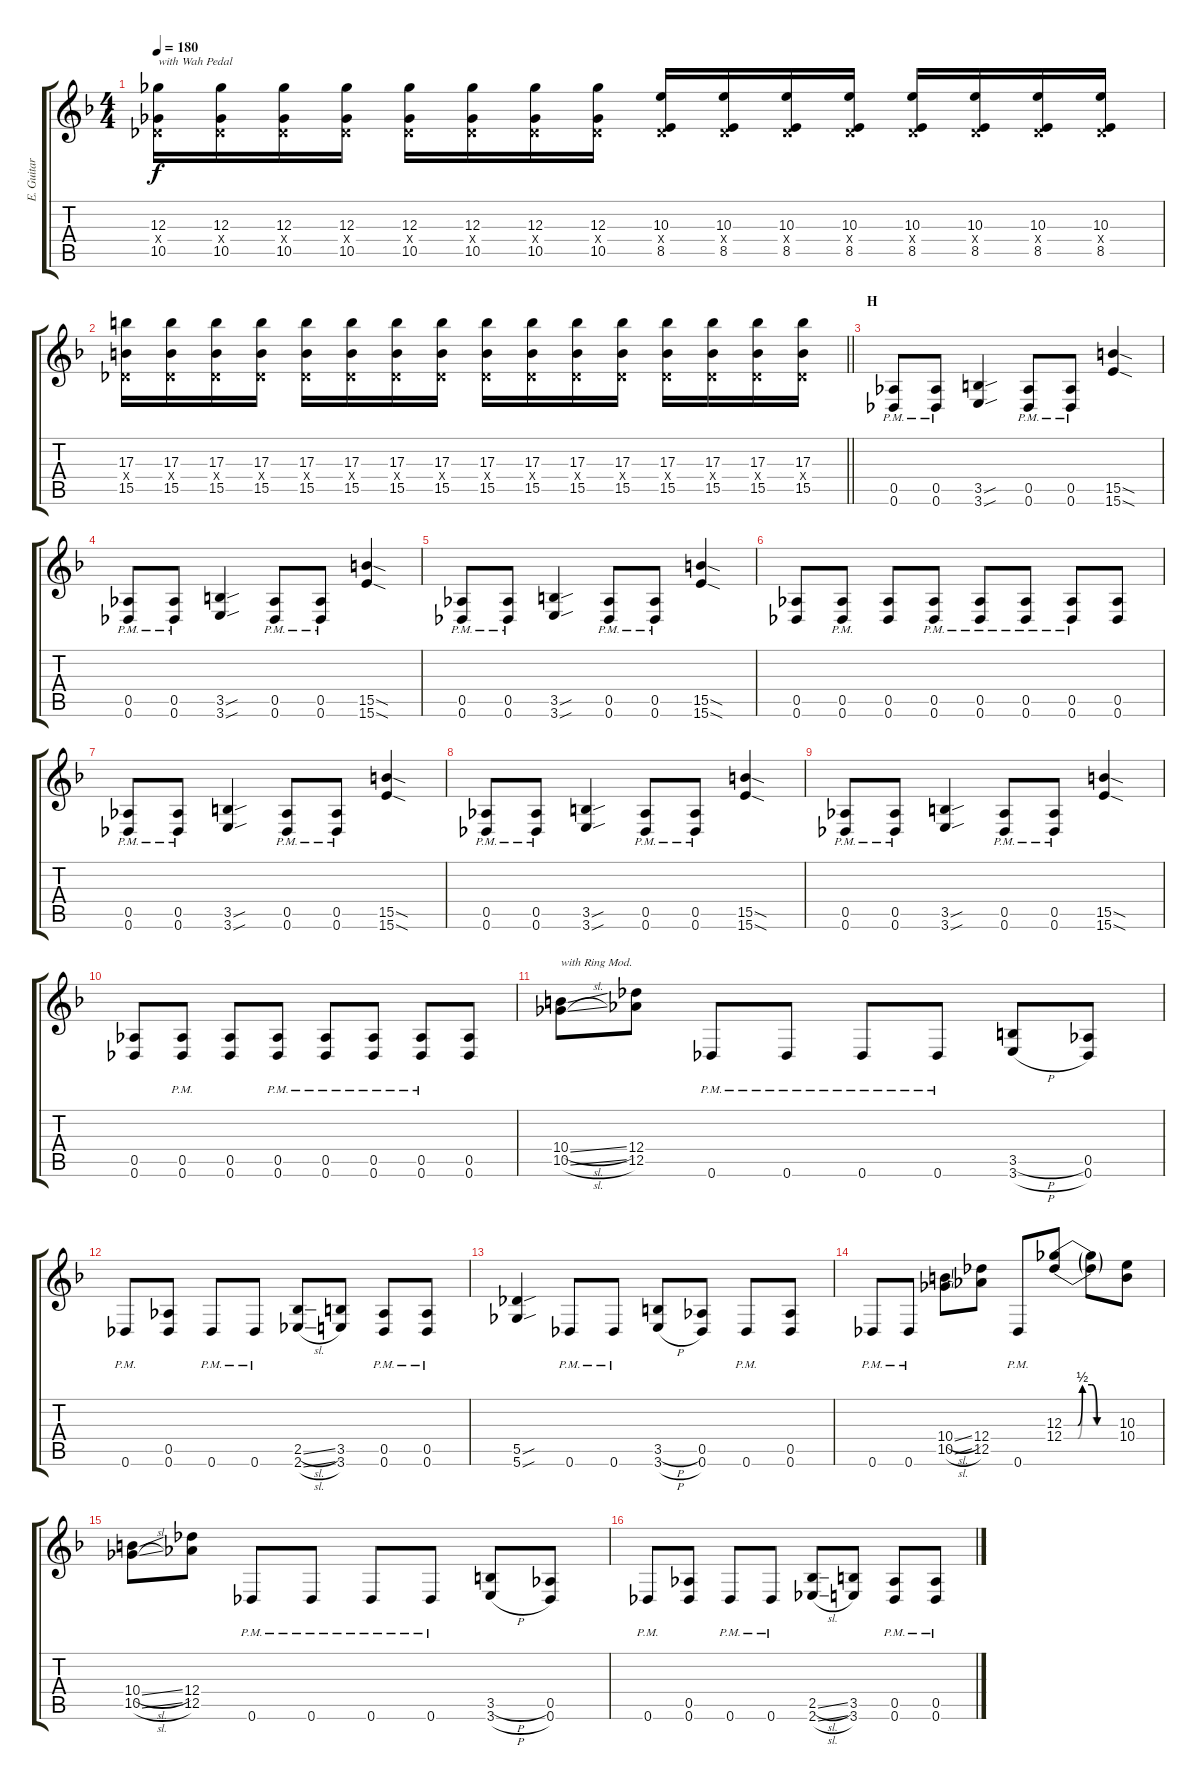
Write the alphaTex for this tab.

\track ("E. Guitar I" "E. Guitar ") {instrument distortionguitar}
\staff {score tabs}
\tuning (Eb4 Bb3 Gb3 Db3 Ab2 Db2) {hide}
\ts (4 4)
\tempo 180
\clef g2
\ks f
(12.3 0.4{x} 10.5).16{txt "with Wah Pedal" dy f} (12.3 0.4{x} 10.5).16 (12.3 0.4{x} 10.5).16 (12.3 0.4{x} 10.5).16 (12.3 0.4{x} 10.5).16 (12.3 0.4{x} 10.5).16 (12.3 0.4{x} 10.5).16 (12.3 0.4{x} 10.5).16 (10.3 0.4{x} 8.5).16 (10.3 0.4{x} 8.5).16 (10.3 0.4{x} 8.5).16 (10.3 0.4{x} 8.5).16 (10.3 0.4{x} 8.5).16 (10.3 0.4{x} 8.5).16 (10.3 0.4{x} 8.5).16 (10.3 0.4{x} 8.5).16 |
\barLineRight lightlight
(17.3 0.4{x} 15.5).16 (17.3 0.4{x} 15.5).16 (17.3 0.4{x} 15.5).16 (17.3 0.4{x} 15.5).16 (17.3 0.4{x} 15.5).16 (17.3 0.4{x} 15.5).16 (17.3 0.4{x} 15.5).16 (17.3 0.4{x} 15.5).16 (17.3 0.4{x} 15.5).16 (17.3 0.4{x} 15.5).16 (17.3 0.4{x} 15.5).16 (17.3 0.4{x} 15.5).16 (17.3 0.4{x} 15.5).16 (17.3 0.4{x} 15.5).16 (17.3 0.4{x} 15.5).16 (17.3 0.4{x} 15.5).16 |
\section ("" "H")
(0.5{pm} 0.6{pm}).8 (0.5{pm} 0.6{pm}).8 (3.5{sou} 3.6{sou}).4 (0.5{pm} 0.6{pm}).8 (0.5{pm} 0.6{pm}).8 (15.5{sod} 15.6{sod}).4 |
(0.5{pm} 0.6{pm}).8 (0.5{pm} 0.6{pm}).8 (3.5{sou} 3.6{sou}).4 (0.5{pm} 0.6{pm}).8 (0.5{pm} 0.6{pm}).8 (15.5{sod} 15.6{sod}).4 |
(0.5{pm} 0.6{pm}).8 (0.5{pm} 0.6{pm}).8 (3.5{sou} 3.6{sou}).4 (0.5{pm} 0.6{pm}).8 (0.5{pm} 0.6{pm}).8 (15.5{sod} 15.6{sod}).4 |
(0.5 0.6).8 (0.5{pm} 0.6{pm}).8 (0.5 0.6).8 (0.5{pm} 0.6{pm}).8 (0.5{pm} 0.6{pm}).8 (0.5{pm} 0.6{pm}).8 (0.5{pm} 0.6{pm}).8 (0.5 0.6).8 |
(0.5{pm} 0.6{pm}).8 (0.5{pm} 0.6{pm}).8 (3.5{sou} 3.6{sou}).4 (0.5{pm} 0.6{pm}).8 (0.5{pm} 0.6{pm}).8 (15.5{sod} 15.6{sod}).4 |
(0.5{pm} 0.6{pm}).8 (0.5{pm} 0.6{pm}).8 (3.5{sou} 3.6{sou}).4 (0.5{pm} 0.6{pm}).8 (0.5{pm} 0.6{pm}).8 (15.5{sod} 15.6{sod}).4 |
(0.5{pm} 0.6{pm}).8 (0.5{pm} 0.6{pm}).8 (3.5{sou} 3.6{sou}).4 (0.5{pm} 0.6{pm}).8 (0.5{pm} 0.6{pm}).8 (15.5{sod} 15.6{sod}).4 |
(0.5 0.6).8 (0.5{pm} 0.6{pm}).8 (0.5 0.6).8 (0.5{pm} 0.6{pm}).8 (0.5{pm} 0.6{pm}).8 (0.5{pm} 0.6{pm}).8 (0.5{pm} 0.6{pm}).8 (0.5 0.6).8 |
(10.4{sl} 10.5{sl}).8{txt "with Ring Mod." balance 8} (12.4 12.5).8 0.6{pm}.8 0.6{pm}.8 0.6{pm}.8 0.6{pm}.8 (3.5{h} 3.6{h}).8 (0.5 0.6).8 |
0.6{pm}.8 (0.5 0.6).8 0.6{pm}.8 0.6{pm}.8 (2.5{sl} 2.6{sl}).8 (3.5 3.6).8 (0.5{pm} 0.6{pm}).8 (0.5{pm} 0.6{pm}).8 |
(5.5{sou} 5.6{sou}).4 0.6{pm}.8 0.6{pm}.8 (3.5{h} 3.6{h}).8 (0.5 0.6).8 0.6{pm}.8 (0.5 0.6).8 |
0.6{pm}.8 0.6{pm}.8 (10.4{sl} 10.5{sl}).8 (12.4 12.5).8 0.6{pm}.8 (12.3{be (custom 0 0 15 0 20 2 30 2 36 0 60 0)} 12.4{be (custom 0 0 15 0 20 2 30 2 35 0 60 0)}).8 (12.3{t} 12.4{t}).8 (10.3 10.4).8 |
(10.4{sl} 10.5{sl}).8 (12.4 12.5).8 0.6{pm}.8 0.6{pm}.8 0.6{pm}.8 0.6{pm}.8 (3.5{h} 3.6{h}).8 (0.5 0.6).8 |
0.6{pm}.8 (0.5 0.6).8 0.6{pm}.8 0.6{pm}.8 (2.5{sl} 2.6{sl}).8 (3.5 3.6).8 (0.5{pm} 0.6{pm}).8 (0.5{pm} 0.6{pm}).8
